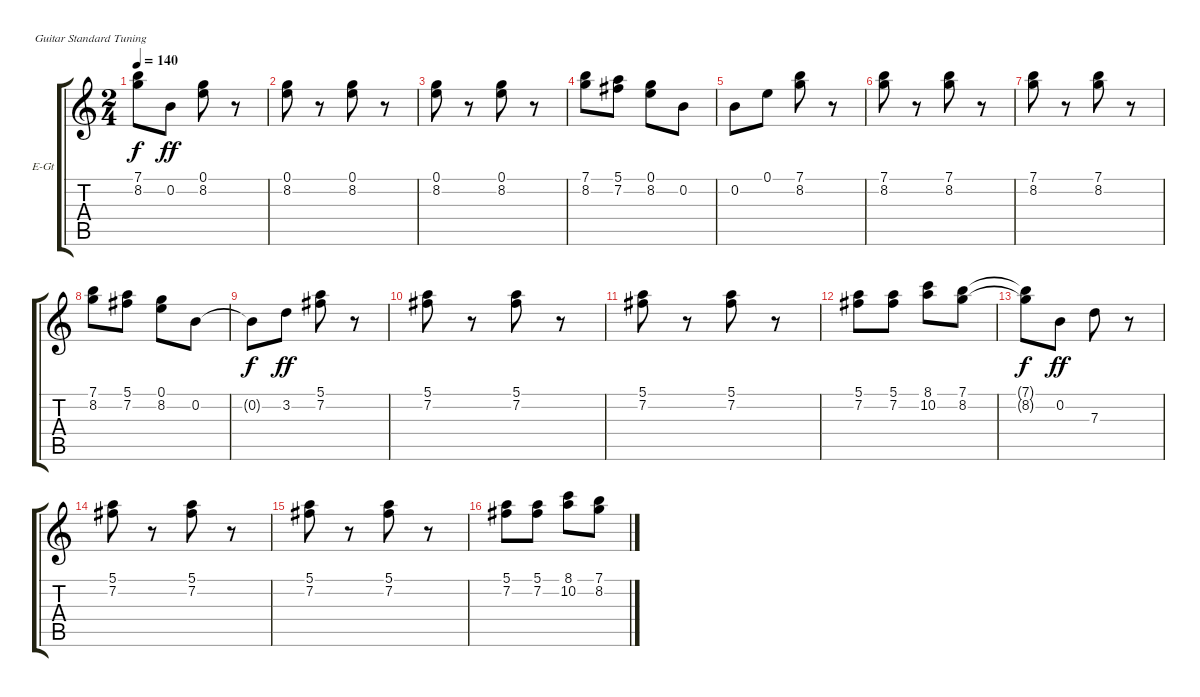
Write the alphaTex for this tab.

\bracketExtendMode groupsimilarinstruments
\firstSystemTrackNameOrientation horizontal
\otherSystemsTrackNameOrientation horizontal
\track ("Гитара 2" "E-Gt") {instrument distortionguitar}
\staff {score tabs}
\tuning (E4 B3 G3 D3 A2 E2)
\ts (2 4)
\tempo 140
\clef g2
\ks c
(7.1{t} 8.2{t}).8{dy f} 0.2.8{dy ff} (0.1 8.2).8 r.8 |
(0.1 8.2).8 r.8 (0.1 8.2).8 r.8 |
(0.1 8.2).8 r.8 (0.1 8.2).8 r.8 |
(7.1 8.2).8 (5.1 7.2).8 (0.1 8.2).8 0.2.8 |
0.2.8 0.1.8 (7.1 8.2).8 r.8 |
(7.1 8.2).8 r.8 (7.1 8.2).8 r.8 |
(7.1 8.2).8 r.8 (7.1 8.2).8 r.8 |
(7.1 8.2).8 (5.1 7.2).8 (0.1 8.2).8 0.2.8 |
0.2{t}.8{dy f} 3.2.8{dy ff} (5.1 7.2).8 r.8 |
(5.1 7.2).8 r.8 (5.1 7.2).8 r.8 |
(5.1 7.2).8 r.8 (5.1 7.2).8 r.8 |
(5.1 7.2).8 (5.1 7.2).8 (8.1 10.2).8 (7.1 8.2).8 |
(7.1{t} 8.2{t}).8{dy f} 0.2.8{dy ff} 7.3.8 r.8 |
(5.1 7.2).8 r.8 (5.1 7.2).8 r.8 |
(5.1 7.2).8 r.8 (5.1 7.2).8 r.8 |
(5.1 7.2).8 (5.1 7.2).8 (8.1 10.2).8 (7.1 8.2).8
